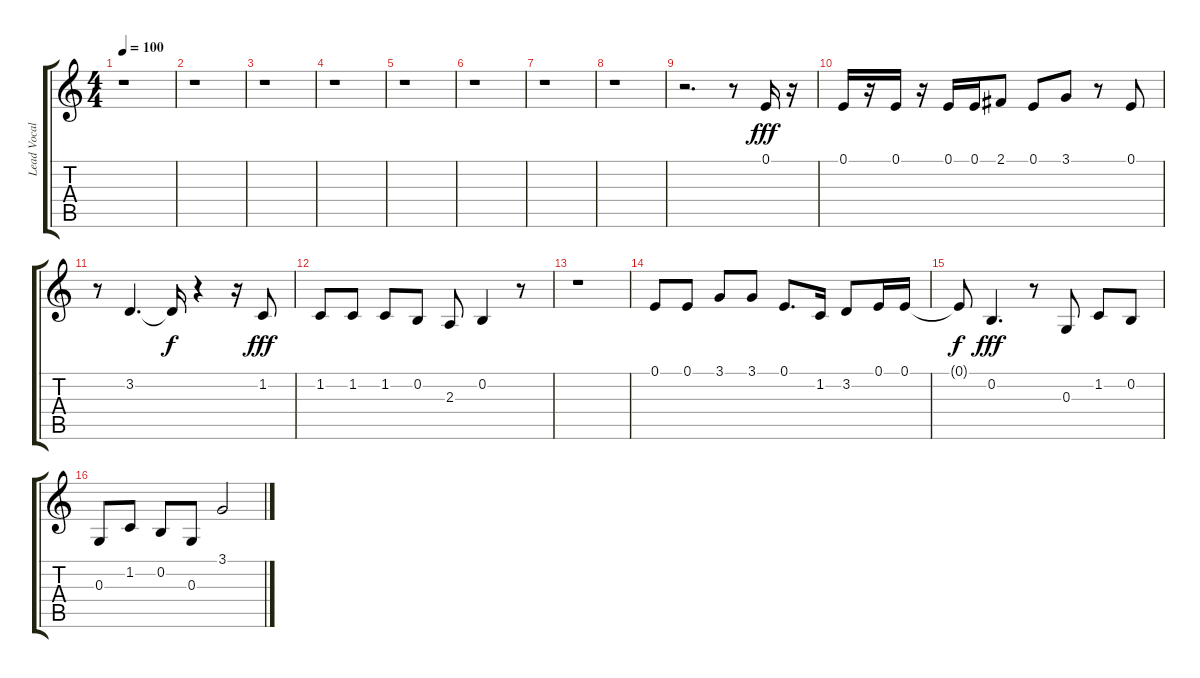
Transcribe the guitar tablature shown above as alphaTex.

\track ("Lead Vocal" "Lead Vocal") {instrument acousticgrandpiano}
\staff {score tabs}
\tuning (E4 B3 G3 D3 A2 E2) {hide}
\ts (4 4)
\tempo 100
\clef g2
\ks c
r.1{dy f} |
r.1 |
r.1 |
r.1 |
r.1 |
r.1 |
r.1 |
r.1 |
r.2{d} r.8 0.1.16{dy fff} r.16 |
0.1.16 r.16 0.1.16 r.16 0.1.16 0.1.16 2.1.8 0.1.8 3.1.8 r.8 0.1.8 |
r.8 3.2.4{d} 3.2{t}.16{dy f} r.4 r.16 1.2.8{dy fff} |
1.2.8 1.2.8 1.2.8 0.2.8 2.3.8 0.2.4 r.8 |
r.1 |
0.1.8 0.1.8 3.1.8 3.1.8 0.1.8{d} 1.2.16 3.2.8 0.1.16 0.1.16 |
0.1{t}.8{dy f} 0.2.4{d dy fff} r.8 0.3.8 1.2.8 0.2.8 |
0.3.8 1.2.8 0.2.8 0.3.8 3.1.2
